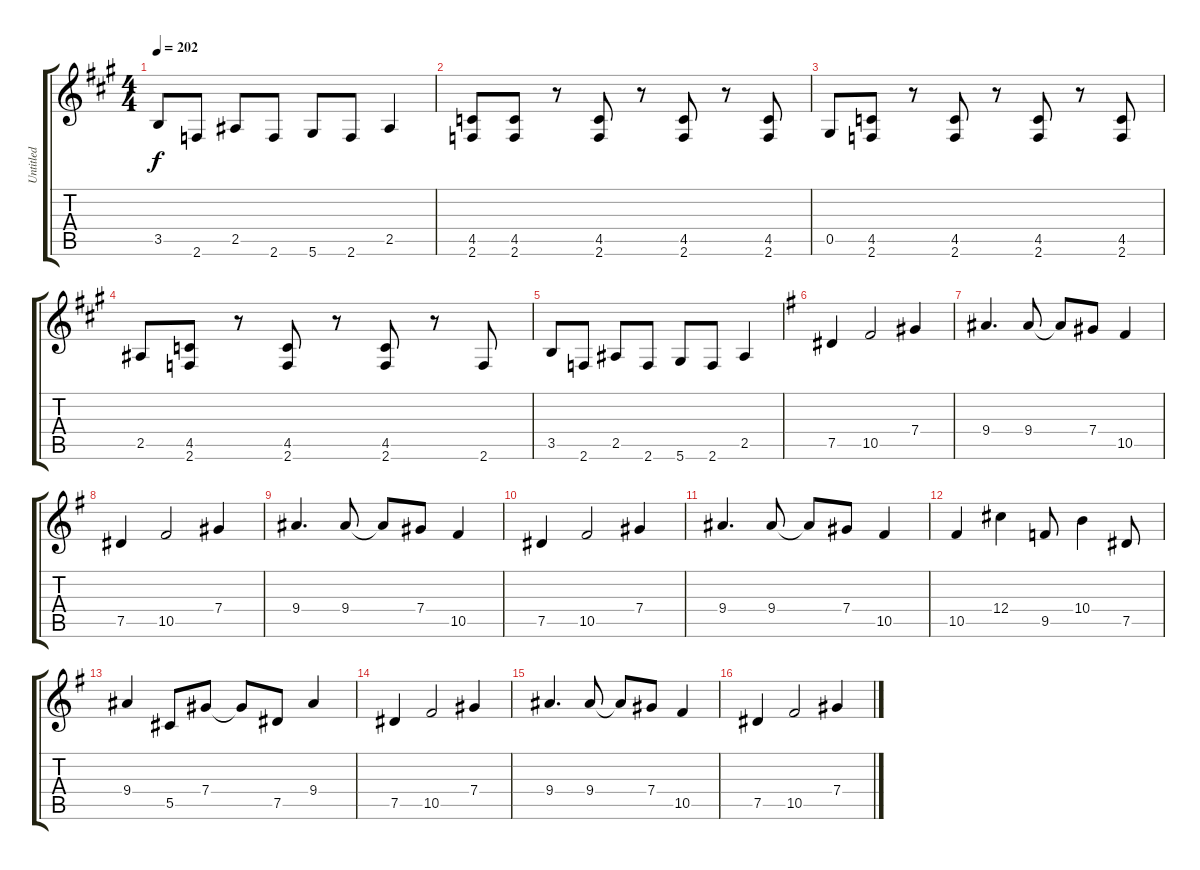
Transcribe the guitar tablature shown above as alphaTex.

\track ("Untitled" "Untitled") {instrument distortionguitar}
\staff {score tabs}
\tuning (Eb4 Bb3 Gb3 Db3 Ab2 Eb2) {hide}
\ts (4 4)
\tempo 202
\clef g2
\ks a
3.5.8{dy f} 2.6.8 2.5.8 2.6.8 5.6.8 2.6.8 2.5.4 |
(4.5 2.6).8 (4.5 2.6).8 r.8 (4.5 2.6).8 r.8 (4.5 2.6).8 r.8 (4.5 2.6).8 |
0.5.8 (4.5 2.6).8 r.8 (4.5 2.6).8 r.8 (4.5 2.6).8 r.8 (4.5 2.6).8 |
2.5.8 (4.5 2.6).8 r.8 (4.5 2.6).8 r.8 (4.5 2.6).8 r.8 2.6.8 |
3.5.8 2.6.8 2.5.8 2.6.8 5.6.8 2.6.8 2.5.4 |
\ks g
7.5.4 10.5.2 7.4.4 |
9.4.4{d} 9.4.8 9.4{t}.8 7.4.8 10.5.4 |
7.5.4 10.5.2 7.4.4 |
9.4.4{d} 9.4.8 9.4{t}.8 7.4.8 10.5.4 |
7.5.4 10.5.2 7.4.4 |
9.4.4{d} 9.4.8 9.4{t}.8 7.4.8 10.5.4 |
10.5.4 12.4.4 9.5.8 10.4.4 7.5.8 |
9.4.4 5.5.8 7.4.8 7.4{t}.8 7.5.8 9.4.4 |
7.5.4 10.5.2 7.4.4 |
9.4.4{d} 9.4.8 9.4{t}.8 7.4.8 10.5.4 |
7.5.4 10.5.2 7.4.4
